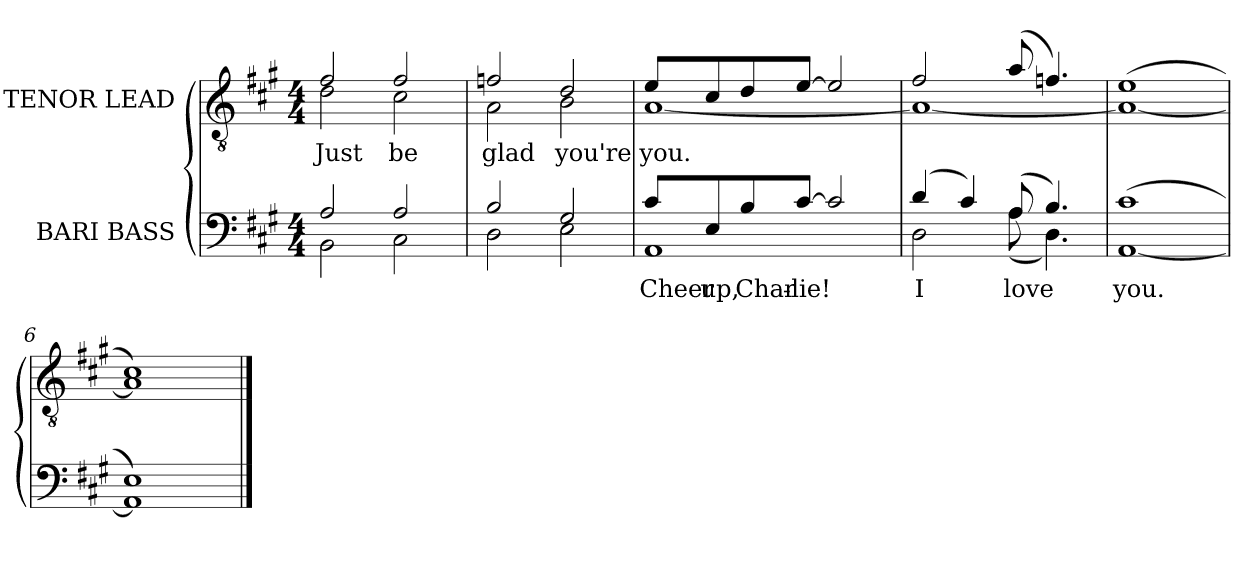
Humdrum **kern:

**kern	**text	**kern	**text
*part2	*part2	*part1	*part1
*staff2	*staff2	*staff1	*staff1
*I"BARI BASS	*	*I"TENOR LEAD	*
*clefF4	*	*clefGv2	*
*k[f#c#g#]	*	*k[f#c#g#]	*
*M4/4	*	*M4/4	*
=1	=1	=1	=1
*^	*	*^	*
!	!	!	!	!	!LO:LY:b
2A/	2BB\	.	2f#/	2d\	Just
!	!	!	!	!	!LO:LY:b
2A/	2C#\	.	2f#/	2c#\	be
=2	=2	=2	=2	=2	=2
!	!	!	!	!	!LO:LY:b
2B/	2D\	.	2fn/	2A\	glad
!	!	!	!	!	!LO:LY:b
2G#/	2E\	.	2d/	2B\	you're
=3	=3	=3	=3	=3	=3
!	!	!LO:LY:a	!	!	!LO:LY:b
8c#/L	1AA	Cheer	8e/L	[1A	you.
!	!	!LO:LY:a	!	!	!
8E/	.	up,	8c#/	.	.
!	!	!LO:LY:a	!	!	!
8B/	.	Char-	8d/	.	.
!	!	!LO:LY:a	!	!	!
[8c#/J	.	-lie!	[8e/J	.	.
2c#/]	.	.	2e/]	.	.
=4	=4	=4	=4	=4	=4
!	!	!LO:LY:a	!	!	!
(4d/	2D\	I	2f#/	1A_	.
4c#/)	.	.	.	.	.
!	!	!LO:LY:a	!	!	!
(8A/	(8A\	love	(8a/	.	.
4.B/)	4.D\)	.	4.fn/)	.	.
=5	=5	=5	=5	=5	=5
!	!	!LO:LY:a	!	!	!
(1c#	[1AA	you.	(1e	1A_	.
=6	=6	=6	=6	=6	=6
1E)	1AA]	.	1c#)	1A]	.
*v	*v	*	*	*	*
*	*	*v	*v	*
==	==	==	==
*-	*-	*-	*-
